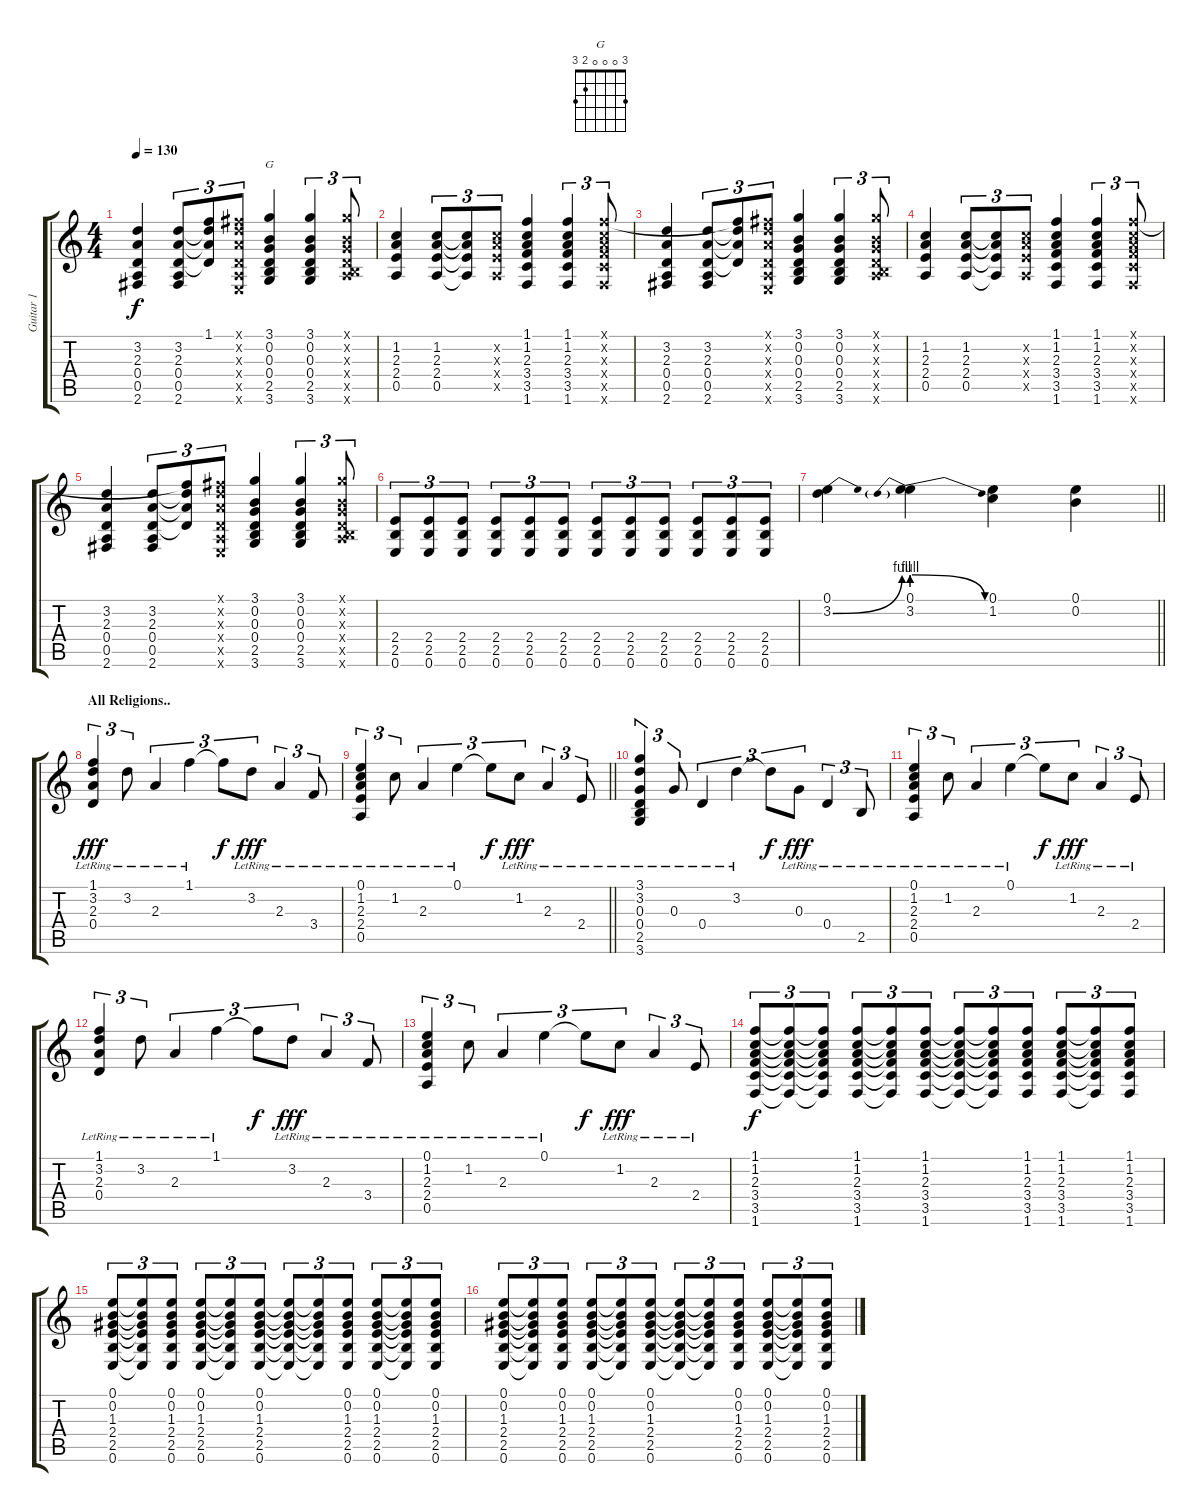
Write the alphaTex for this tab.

\track ("Guitar 1" "Guitar 1") {instrument acousticguitarsteel}
\staff {score tabs}
\tuning (E4 B3 G3 D3 A2 E2) {hide}
\chord ("G" 3 0 0 0 2 3)
\ts (4 4)
\tempo 130
\clef g2
\ks c
(3.2 2.3 0.4 0.5 2.6).4{dy f} (3.2 2.3 0.4 0.5 2.6).8{tu (3 2)} (1.1{t} 3.2{t} 2.3{t} 0.4{t}).8{tu (3 2)} (2.1{x} 3.2{x} 2.3{x} 0.4{x} 0.5{x} 0.6{x}).8{tu (3 2)} (3.1 0.2 0.3 0.4 2.5 3.6).4{ch "G"} (3.1 0.2 0.3 0.4 2.5 3.6).4{tu (3 2)} (3.1{x} 0.2{x} 0.3{x} 0.4{x} 2.5{x} 5.6{x}).8{tu (3 2)} |
(1.2 2.3 2.4 0.5).4 (1.2 2.3 2.4 0.5).8{tu (3 2)} (1.2{t} 2.3{t} 2.4{t} 0.5{t}).8{tu (3 2)} (1.2{x} 2.3{x} 2.4{x} 0.5{x}).8{tu (3 2)} (1.1 1.2 2.3 3.4 3.5 1.6).4 (1.1 1.2 2.3 3.4 3.5 1.6).4{tu (3 2)} (1.1{x} 1.2{x} 2.3{x} 3.4{x} 3.5{x} 1.6{x}).8{tu (3 2)} |
(3.2 2.3 0.4 0.5 2.6).4 (3.2 2.3 0.4 0.5 2.6).8{tu (3 2)} (1.1{t} 3.2{t} 2.3{t} 0.4{t}).8{tu (3 2)} (2.1{x} 3.2{x} 2.3{x} 0.4{x} 0.5{x} 0.6{x}).8{tu (3 2)} (3.1 0.2 0.3 0.4 2.5 3.6).4 (3.1 0.2 0.3 0.4 2.5 3.6).4{tu (3 2)} (3.1{x} 0.2{x} 0.3{x} 0.4{x} 2.5{x} 5.6{x}).8{tu (3 2)} |
(1.2 2.3 2.4 0.5).4 (1.2 2.3 2.4 0.5).8{tu (3 2)} (1.2{t} 2.3{t} 2.4{t} 0.5{t}).8{tu (3 2)} (1.2{x} 2.3{x} 2.4{x} 0.5{x}).8{tu (3 2)} (1.1 1.2 2.3 3.4 3.5 1.6).4 (1.1 1.2 2.3 3.4 3.5 1.6).4{tu (3 2)} (1.1{x} 1.2{x} 2.3{x} 3.4{x} 3.5{x} 1.6{x}).8{tu (3 2)} |
(3.2 2.3 0.4 0.5 2.6).4 (3.2 2.3 0.4 0.5 2.6).8{tu (3 2)} (1.1{t} 3.2{t} 2.3{t} 0.4{t}).8{tu (3 2)} (2.1{x} 3.2{x} 2.3{x} 0.4{x} 0.5{x} 0.6{x}).8{tu (3 2)} (3.1 0.2 0.3 0.4 2.5 3.6).4 (3.1 0.2 0.3 0.4 2.5 3.6).4{tu (3 2)} (3.1{x} 0.2{x} 0.3{x} 0.4{x} 2.5{x} 5.6{x}).8{tu (3 2)} |
(2.4 2.5 0.6).8{tu (3 2)} (2.4 2.5 0.6).8{tu (3 2)} (2.4 2.5 0.6).8{tu (3 2)} (2.4 2.5 0.6).8{tu (3 2)} (2.4 2.5 0.6).8{tu (3 2)} (2.4 2.5 0.6).8{tu (3 2)} (2.4 2.5 0.6).8{tu (3 2)} (2.4 2.5 0.6).8{tu (3 2)} (2.4 2.5 0.6).8{tu (3 2)} (2.4 2.5 0.6).8{tu (3 2)} (2.4 2.5 0.6).8{tu (3 2)} (2.4 2.5 0.6).8{tu (3 2)} |
\barLineRight lightlight
(0.1 3.2{be (bend 0 0 60 4)}).4 (0.1 3.2{be (prebendrelease 0 4 60 0)}).4 (0.1 1.2).4 (0.1 0.2).4 |
\section ("" "All Religions..")
(1.1{lr} 3.2 2.3 0.4).4{tu (3 2) dy fff} 3.2{lr}.8{tu (3 2)} 2.3{lr}.4{tu (3 2)} 1.1{lr}.4{tu (3 2)} 1.1{t}.8{tu (3 2) dy f} 3.2{lr}.8{tu (3 2) dy fff} 2.3{lr}.4{tu (3 2)} 3.4{lr}.8{tu (3 2)} |
\barLineRight lightlight
(0.1{lr} 1.2 2.3 2.4 0.5).4{tu (3 2)} 1.2{lr}.8{tu (3 2)} 2.3{lr}.4{tu (3 2)} 0.1{lr}.4{tu (3 2)} 0.1{t}.8{tu (3 2) dy f} 1.2{lr}.8{tu (3 2) dy fff} 2.3{lr}.4{tu (3 2)} 2.4{lr}.8{tu (3 2)} |
(3.1{lr} 3.2{lr} 0.3{lr} 0.4{lr} 2.5{lr} 3.6{lr}).4{tu (3 2)} 0.3{lr}.8{tu (3 2)} 0.4{lr}.4{tu (3 2)} 3.2{lr}.4{tu (3 2)} 3.2{t}.8{tu (3 2) dy f} 0.3{lr}.8{tu (3 2) dy fff} 0.4{lr}.4{tu (3 2)} 2.5{lr}.8{tu (3 2)} |
(0.1{lr} 1.2 2.3 2.4 0.5).4{tu (3 2)} 1.2{lr}.8{tu (3 2)} 2.3{lr}.4{tu (3 2)} 0.1{lr}.4{tu (3 2)} 0.1{t}.8{tu (3 2) dy f} 1.2{lr}.8{tu (3 2) dy fff} 2.3{lr}.4{tu (3 2)} 2.4{lr}.8{tu (3 2)} |
(1.1{lr} 3.2 2.3 0.4).4{tu (3 2)} 3.2{lr}.8{tu (3 2)} 2.3{lr}.4{tu (3 2)} 1.1{lr}.4{tu (3 2)} 1.1{t}.8{tu (3 2) dy f} 3.2{lr}.8{tu (3 2) dy fff} 2.3{lr}.4{tu (3 2)} 3.4{lr}.8{tu (3 2)} |
(0.1{lr} 1.2 2.3 2.4 0.5).4{tu (3 2)} 1.2{lr}.8{tu (3 2)} 2.3{lr}.4{tu (3 2)} 0.1{lr}.4{tu (3 2)} 0.1{t}.8{tu (3 2) dy f} 1.2{lr}.8{tu (3 2) dy fff} 2.3{lr}.4{tu (3 2)} 2.4{lr}.8{tu (3 2)} |
(1.1 1.2 2.3 3.4 3.5 1.6).8{tu (3 2) dy f} (1.1{t} 1.2{t} 2.3{t} 3.4{t} 3.5{t} 1.6{t}).8{tu (3 2)} (1.1{t} 1.2{t} 2.3{t} 3.4{t} 3.5{t} 1.6{t}).8{tu (3 2)} (1.1 1.2 2.3 3.4 3.5 1.6).8{tu (3 2)} (1.1{t} 1.2{t} 2.3{t} 3.4{t} 3.5{t} 1.6{t}).8{tu (3 2)} (1.1 1.2 2.3 3.4 3.5 1.6).8{tu (3 2)} (1.1{t} 1.2{t} 2.3{t} 3.4{t} 3.5{t} 1.6{t}).8{tu (3 2)} (1.1{t} 1.2{t} 2.3{t} 3.4{t} 3.5{t} 1.6{t}).8{tu (3 2)} (1.1 1.2 2.3 3.4 3.5 1.6).8{tu (3 2)} (1.1 1.2 2.3 3.4 3.5 1.6).8{tu (3 2)} (1.1{t} 1.2{t} 2.3{t} 3.4{t} 3.5{t} 1.6{t}).8{tu (3 2)} (1.1 1.2 2.3 3.4 3.5 1.6).8{tu (3 2)} |
(0.1 0.2 1.3 2.4 2.5 0.6).8{tu (3 2)} (0.1{t} 0.2{t} 1.3{t} 2.4{t} 2.5{t} 0.6{t}).8{tu (3 2)} (0.1 0.2 1.3 2.4 2.5 0.6).8{tu (3 2)} (0.1 0.2 1.3 2.4 2.5 0.6).8{tu (3 2)} (0.1{t} 0.2{t} 1.3{t} 2.4{t} 2.5{t} 0.6{t}).8{tu (3 2)} (0.1 0.2 1.3 2.4 2.5 0.6).8{tu (3 2)} (0.1{t} 0.2{t} 1.3{t} 2.4{t} 2.5{t} 0.6{t}).8{tu (3 2)} (0.1{t} 0.2{t} 1.3{t} 2.4{t} 2.5{t} 0.6{t}).8{tu (3 2)} (0.1 0.2 1.3 2.4 2.5 0.6).8{tu (3 2)} (0.1 0.2 1.3 2.4 2.5 0.6).8{tu (3 2)} (0.1{t} 0.2{t} 1.3{t} 2.4{t} 2.5{t} 0.6{t}).8{tu (3 2)} (0.1 0.2 1.3 2.4 2.5 0.6).8{tu (3 2)} |
(0.1 0.2 1.3 2.4 2.5 0.6).8{tu (3 2)} (0.1{t} 0.2{t} 1.3{t} 2.4{t} 2.5{t} 0.6{t}).8{tu (3 2)} (0.1 0.2 1.3 2.4 2.5 0.6).8{tu (3 2)} (0.1 0.2 1.3 2.4 2.5 0.6).8{tu (3 2)} (0.1{t} 0.2{t} 1.3{t} 2.4{t} 2.5{t} 0.6{t}).8{tu (3 2)} (0.1 0.2 1.3 2.4 2.5 0.6).8{tu (3 2)} (0.1{t} 0.2{t} 1.3{t} 2.4{t} 2.5{t} 0.6{t}).8{tu (3 2)} (0.1{t} 0.2{t} 1.3{t} 2.4{t} 2.5{t} 0.6{t}).8{tu (3 2)} (0.1 0.2 1.3 2.4 2.5 0.6).8{tu (3 2)} (0.1 0.2 1.3 2.4 2.5 0.6).8{tu (3 2)} (0.1{t} 0.2{t} 1.3{t} 2.4{t} 2.5{t} 0.6{t}).8{tu (3 2)} (0.1 0.2 1.3 2.4 2.5 0.6).8{tu (3 2)}
